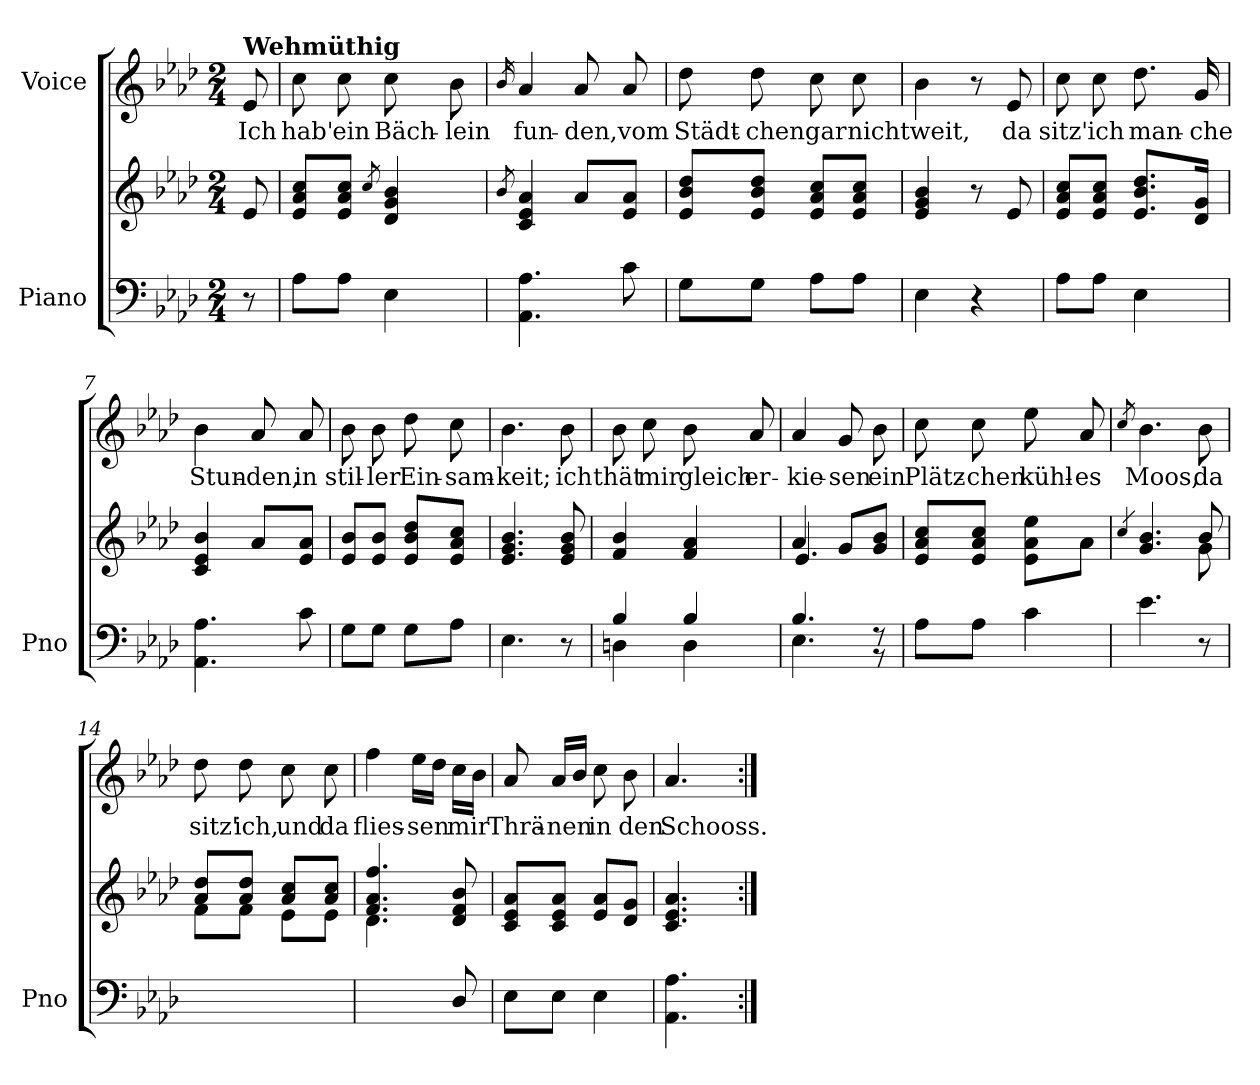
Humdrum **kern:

**kern	**kern	**kern	**text
*part2	*part2	*part1	*part1
*staff3	*staff2	*staff1	*staff1
*I"Piano	*	*I"Voice	*
*I'Pno	*	*	*
*clefF4	*clefG2	*clefG2	*
*k[b-e-a-d-]	*k[b-e-a-d-]	*k[b-e-a-d-]	*
*M2/4	*M2/4	*M2/4	*
=1	=1	=1	=1
!	!	!LO:TX:a:B:t=Wehmüthig	!
8r	8e-/	8e-/	Ich
=2	=2	=2	=2
8A-\L	8e-/ 8a-/ 8cc/L	8cc\	hab'
8A-\J	8e-/ 8a-/ 8cc/J	8cc\	ein
.	8qcc/	.	.
4E-\	4d-/ 4g/ 4b-/	8cc\	Bäch-
.	.	8b-\	-lein
=3	=3	=3	=3
.	8qb-/	16qb-/	.
4.AA-\ 4.A-\	4c/ 4e-/ 4a-/	4a-/	fun-
.	8a-/L	8a-/	-den,
8c\	8e-/ 8a-/J	8a-/	vom
=4	=4	=4	=4
8G\L	8e-/ 8b-/ 8dd-/L	8dd-\	Städt-
8G\J	8e-/ 8b-/ 8dd-/J	8dd-\	-chen
8A-\L	8e-/ 8a-/ 8cc/L	8cc\	gar
8A-\J	8e-/ 8a-/ 8cc/J	8cc\	nicht
=5	=5	=5	=5
4E-\	4e-/ 4g/ 4b-/	4b-\	weit,
4r	8r	8r	.
.	8e-/	8e-/	da
=6	=6	=6	=6
8A-\L	8e-/ 8a-/ 8cc/L	8cc\	sitz'
8A-\J	8e-/ 8a-/ 8cc/J	8cc\	ich
4E-\	8.e-/ 8.b-/ 8.dd-/L	8.dd-\	man-
.	16d-/ 16g/Jk	16g/	-che
=7	=7	=7	=7
4.AA-\ 4.A-\	4c/ 4e-/ 4b-/	4b-\	Stun-
.	8a-/L	8a-/	-den,
8c\	8e-/ 8a-/J	8a-/	in
=8	=8	=8	=8
8G\L	8e-/ 8b-/L	8b-\	stil-
8G\J	8e-/ 8b-/J	8b-\	-ler
8G\L	8e-/ 8b-/ 8dd-/L	8dd-\	Ein-
8A-\J	8e-/ 8a-/ 8cc/J	8cc\	-sam-
=9	=9	=9	=9
4.E-\	4.e-/ 4.g/ 4.b-/	4.b-\	-keit;
8r	8e-/ 8g/ 8b-/	8b-\	ich
=10	=10	=10	=10
*^	*	*	*
4Dn\	4B-/	4f/ 4b-/	8b-\	thät
.	.	.	8cc\	mir
4D\	4B-/	4f/ 4a-/	8b-\	gleich
.	.	.	8a-/	er-
=11	=11	=11	=11	=11
*	*	*^	*	*
4.E-\	4.B-/	4a-/	4.e-/	4a-/	-kie-
.	.	8g/L	.	8g/	-sen
8r	8r	8g/ 8b-/J	8ryy	8b-\	ein
*v	*v	*	*	*	*
*	*v	*v	*	*
=12	=12	=12	=12
8A-\L	8e-/ 8a-/ 8cc/L	8cc\	Plätz-
8A-\J	8e-/ 8a-/ 8cc/J	8cc\	-chen
4c\	8e-\ 8a-\ 8ee-\L	8ee-\	kühl-
.	8a-\J	8a-/	-es
=13	=13	=13	=13
.	4qcc/	8qcc/	.
*	*^	*	*
4.e-\	4.g/ 4.b-/	4.ryy	4.b-\	Moos,
8r	8b-/	8g\	8b-\	da
=14	=14	=14	=14	=14
2ryy	8a-/ 8dd-/L	8f\L	8dd-\	sitz'
.	8a-/ 8dd-/J	8f\J	8dd-\	ich,
.	8a-/ 8cc/L	8e-\L	8cc\	und
.	8a-/ 8cc/J	8e-\J	8cc\	da
=15	=15	=15	=15	=15
4.ryy	4.f/ 4.a-/ 4.ff/	4.d-\	4ff\	flies-
.	.	.	16ee-\LL	-sen
.	.	.	16dd-\JJ	.
8D-/	8d-/ 8f/ 8b-/	8ryy	16cc\LL	mir
.	.	.	16b-\JJ	.
*	*v	*v	*	*
=16	=16	=16	=16
8E-\L	8c/ 8e-/ 8a-/L	8a-/	Thrä-
8E-\J	8c/ 8e-/ 8a-/J	16a-/LL	-nen
.	.	16b-/JJ	.
4E-\	8e-/ 8a-/L	8cc\	in
.	8d-/ 8g/J	8b-\	den
=17	=17	=17	=17
4.AA-\ 4.A-\	4.c/ 4.e-/ 4.a-/	4.a-/	Schooss.
=:|!	=:|!	=:|!	=:|!
*-	*-	*-	*-
